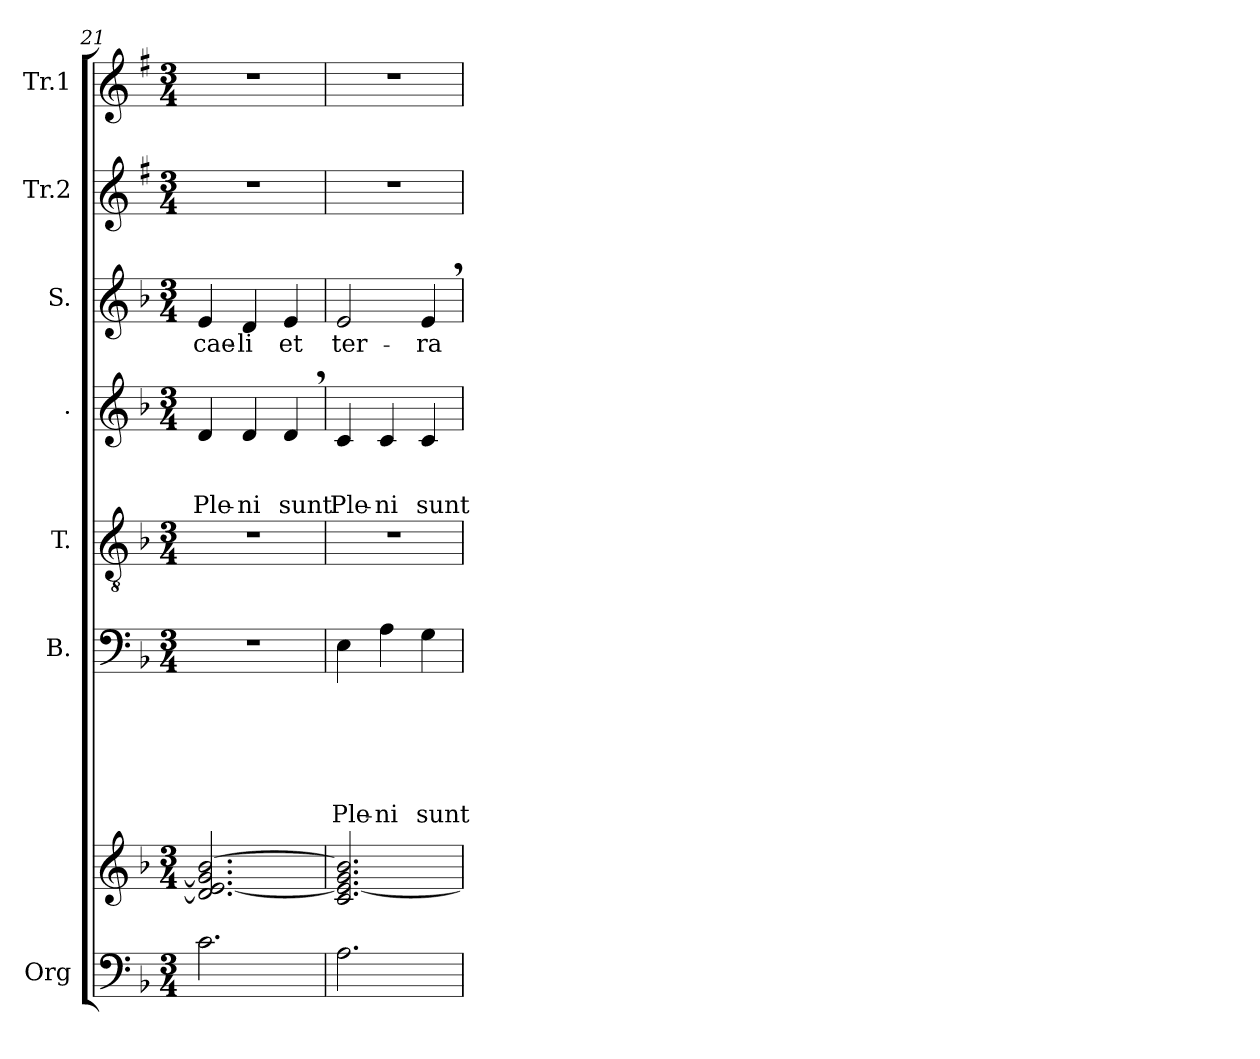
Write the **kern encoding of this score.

**kern	**kern	**kern	**text	**text	**text	**text	**text	**text	**kern	**kern	**text	**text	**text	**kern	**text	**kern	**kern
*part7	*part7	*part6	*part6	*part6	*part6	*part6	*part6	*part6	*part5	*part4	*part4	*part4	*part4	*part3	*part3	*part2	*part1
*staff8	*staff7	*staff6	*staff6	*staff6	*staff6	*staff6	*staff6	*staff6	*staff5	*staff4	*staff4	*staff4	*staff4	*staff3	*staff3	*staff2	*staff1
*I"Org	*	*I"B.	*	*	*	*	*	*	*I"T.	*I".	*	*	*	*I"S.	*	*I"Tr.2	*I"Tr.1
*	*	*I'B.	*	*	*	*	*	*	*I'T.	*	*	*	*	*I'S.	*	*I'Tr.2	*I'Tr.1
*clefF4	*clefG2	*clefF4	*	*	*	*	*	*	*clefGv2	*clefG2	*	*	*	*clefG2	*	*clefG2	*clefG2
*	*	*	*	*	*	*	*	*	*	*	*	*	*	*	*	*ITrd1c2	*ITrd1c2
*k[b-]	*k[b-]	*k[b-]	*	*	*	*	*	*	*k[b-]	*k[b-]	*	*	*	*k[b-]	*	*k[b-]	*k[b-]
*F:	*F:	*F:	*	*	*	*	*	*	*F:	*F:	*	*	*	*F:	*	*F:	*F:
*M3/4	*M3/4	*M3/4	*	*	*	*	*	*	*M3/4	*M3/4	*	*	*	*M3/4	*	*M3/4	*M3/4
=21	=21	=21	=21	=21	=21	=21	=21	=21	=21	=21	=21	=21	=21	=21	=21	=21	=21
!	!	!LO:N:vis=1	!	!	!	!	!	!	!LO:N:vis=1	!	!	!	!LO:LY:b	!	!LO:LY:b	!	!
2.c\	2.d/] [<2.e/ 2.g/] [>2.b-/	2.r	.	.	.	.	.	.	2.r	4d/	.	.	Ple-	4e/	cae-	2.r	2.r
!	!	!	!	!	!	!	!	!	!	!	!	!	!LO:LY:b	!	!LO:LY:b	!	!
.	.	.	.	.	.	.	.	.	.	4d/	.	.	-ni	4d/	-li	.	.
!	!	!	!	!	!	!	!	!	!	!	!	!	!LO:LY:b	!	!LO:LY:b	!	!
.	.	.	.	.	.	.	.	.	.	4d,>/	.	.	sunt	4e/	et	.	.
=22	=22	=22	=22	=22	=22	=22	=22	=22	=22	=22	=22	=22	=22	=22	=22	=22	=22
!	!	!	!	!	!	!	!	!LO:LY:b	!LO:N:vis=1	!	!	!	!LO:LY:b	!	!LO:LY:b	!	!
2.A\	2.c/ 2.e/_ 2.g/ 2.b-/]	4E\	.	.	.	.	.	Ple-	2.r	4c/	.	.	Ple-	2e/	ter-	2.r	2.r
!	!	!	!	!	!	!	!	!LO:LY:b	!	!	!	!	!LO:LY:b	!	!	!	!
.	.	4A\	.	.	.	.	.	-ni	.	4c/	.	.	-ni	.	.	.	.
!	!	!	!	!	!	!	!	!LO:LY:b	!	!	!	!	!LO:LY:b	!	!LO:LY:b	!	!
.	.	4G\	.	.	.	.	.	sunt	.	4c/	.	.	sunt	4e,>/	-ra	.	.
=	=	=	=	=	=	=	=	=	=	=	=	=	=	=	=	=	=
*-	*-	*-	*-	*-	*-	*-	*-	*-	*-	*-	*-	*-	*-	*-	*-	*-	*-
